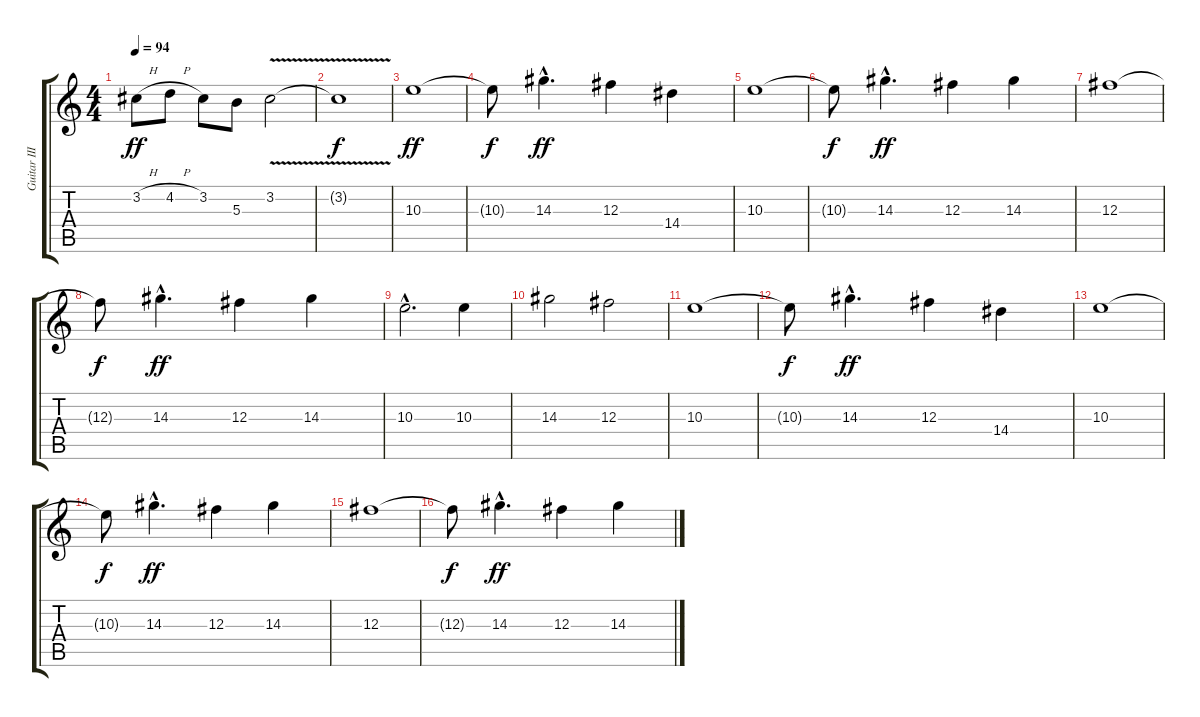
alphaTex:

\track ("Guitar III" "Guitar III") {instrument overdrivenguitar}
\staff {score tabs}
\tuning (Eb4 Bb3 Gb3 Db3 Ab2 Eb2) {hide}
\ts (4 4)
\tempo 94
\clef g2
\ks c
3.2{h}.8{dy ff} 4.2{h}.8 3.2.8 5.3.8 3.2{v}.2 |
3.2{t}.1{dy f} |
10.3.1{dy ff} |
10.3{t}.8{dy f} 14.3{hac}.4{d dy ff} 12.3.4 14.4.4 |
10.3.1 |
10.3{t}.8{dy f} 14.3{hac}.4{d dy ff} 12.3.4 14.3.4 |
12.3.1 |
12.3{t}.8{dy f} 14.3{hac}.4{d dy ff} 12.3.4 14.3.4 |
10.3{hac}.2{d} 10.3.4 |
14.3.2 12.3.2 |
10.3.1 |
10.3{t}.8{dy f} 14.3{hac}.4{d dy ff} 12.3.4 14.4.4 |
10.3.1 |
10.3{t}.8{dy f} 14.3{hac}.4{d dy ff} 12.3.4 14.3.4 |
12.3.1 |
12.3{t}.8{dy f} 14.3{hac}.4{d dy ff} 12.3.4 14.3.4
